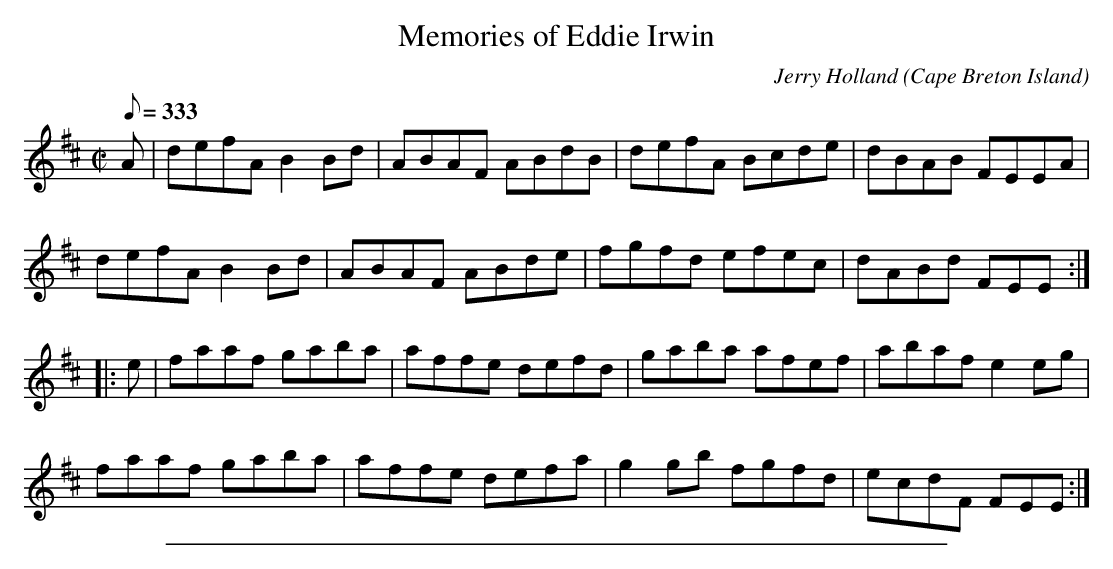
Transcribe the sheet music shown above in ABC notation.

X:1
T: Memories of Eddie Irwin
C:Jerry Holland
O:Cape Breton Island
L:1/8
Q:333
M:C|
K:D
A|defA B2 Bd|ABAF ABdB|defA Bcde|dBAB FEEA|
defA B2 Bd|ABAF ABde|fgfd efec|dABd FEE:|
|:e|faaf gaba|affe defd|gaba afef|abaf e2 eg|
faaf gaba|affe defa|g2 gb fgfd|ecdF FEE:|
